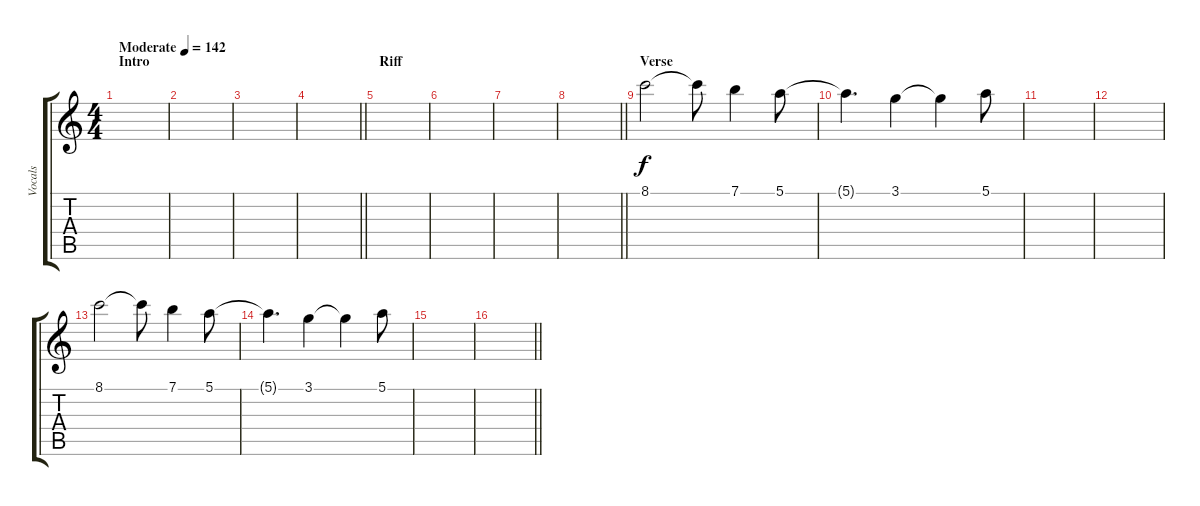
\track ("Vocals" "Vocals") {instrument overdrivenguitar}
\staff {score tabs}
\tuning (E4 B3 G3 D3 A2 E2) {hide}
\ts (4 4)
\section ("" "Intro")
\tempo (142 "Moderate")
\clef g2
\ks c
|
|
|
\barLineRight lightlight
|
\section ("" "Riff")
|
|
|
\barLineRight lightlight
|
\section ("" "Verse")
8.1.2 8.1{t}.8 7.1.4 5.1.8 |
5.1{t}.4{d} 3.1.4 3.1{t}.4 5.1.8 |
|
|
8.1.2 8.1{t}.8 7.1.4 5.1.8 |
5.1{t}.4{d} 3.1.4 3.1{t}.4 5.1.8 |
|
\barLineRight lightlight
